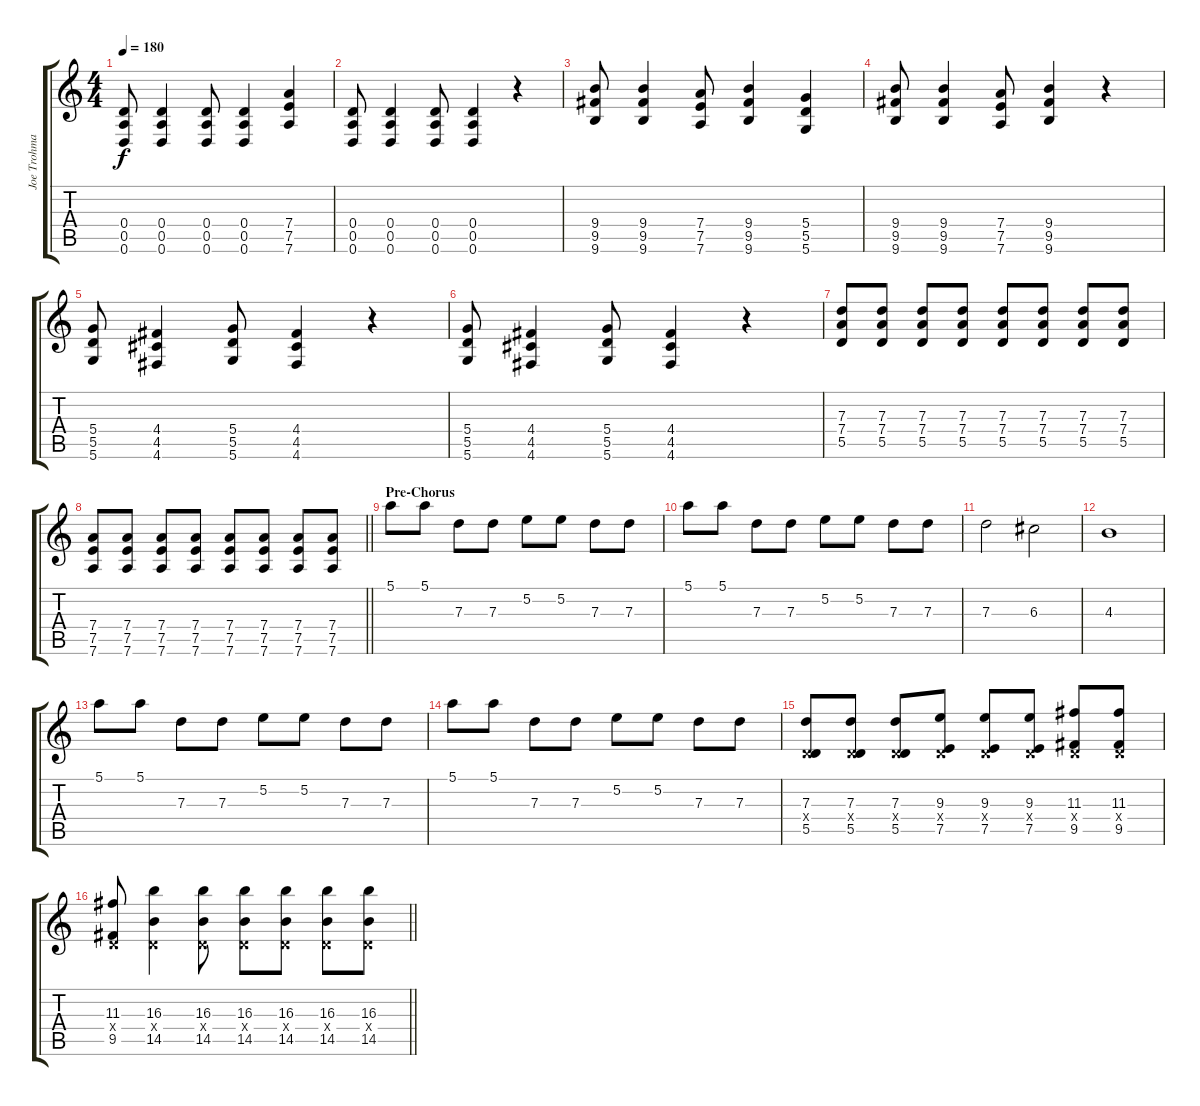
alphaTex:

\track ("Joe Trohman (Lead Guitar)" "Joe Trohma") {instrument distortionguitar}
\staff {score tabs}
\tuning (E4 B3 G3 D3 A2 D2) {hide}
\ts (4 4)
\tempo 180
\clef g2
\ks c
(0.4 0.5 0.6).8{dy f} (0.4 0.5 0.6).4 (0.4 0.5 0.6).8 (0.4 0.5 0.6).4 (7.4 7.5 7.6).4 |
(0.4 0.5 0.6).8 (0.4 0.5 0.6).4 (0.4 0.5 0.6).8 (0.4 0.5 0.6).4 r.4 |
(9.4 9.5 9.6).8 (9.4 9.5 9.6).4 (7.4 7.5 7.6).8 (9.4 9.5 9.6).4 (5.4 5.5 5.6).4 |
(9.4 9.5 9.6).8 (9.4 9.5 9.6).4 (7.4 7.5 7.6).8 (9.4 9.5 9.6).4 r.4 |
(5.4 5.5 5.6).8 (4.4 4.5 4.6).4 (5.4 5.5 5.6).8 (4.4 4.5 4.6).4 r.4 |
(5.4 5.5 5.6).8 (4.4 4.5 4.6).4 (5.4 5.5 5.6).8 (4.4 4.5 4.6).4 r.4 |
(7.3 7.4 5.5).8 (7.3 7.4 5.5).8 (7.3 7.4 5.5).8 (7.3 7.4 5.5).8 (7.3 7.4 5.5).8 (7.3 7.4 5.5).8 (7.3 7.4 5.5).8 (7.3 7.4 5.5).8 |
\barLineRight lightlight
(7.4 7.5 7.6).8 (7.4 7.5 7.6).8 (7.4 7.5 7.6).8 (7.4 7.5 7.6).8 (7.4 7.5 7.6).8 (7.4 7.5 7.6).8 (7.4 7.5 7.6).8 (7.4 7.5 7.6).8 |
\section ("" "Pre-Chorus")
5.1.8 5.1.8 7.3.8 7.3.8 5.2.8 5.2.8 7.3.8 7.3.8 |
5.1.8 5.1.8 7.3.8 7.3.8 5.2.8 5.2.8 7.3.8 7.3.8 |
7.3.2 6.3.2 |
4.3.1 |
5.1.8 5.1.8 7.3.8 7.3.8 5.2.8 5.2.8 7.3.8 7.3.8 |
5.1.8 5.1.8 7.3.8 7.3.8 5.2.8 5.2.8 7.3.8 7.3.8 |
(7.3 0.4{x} 5.5).8 (7.3 0.4{x} 5.5).8 (7.3 0.4{x} 5.5).8 (9.3 0.4{x} 7.5).8 (9.3 0.4{x} 7.5).8 (9.3 0.4{x} 7.5).8 (11.3 0.4{x} 9.5).8 (11.3 0.4{x} 9.5).8 |
\barLineRight lightlight
(11.3 0.4{x} 9.5).8 (16.3 0.4{x} 14.5).4 (16.3 0.4{x} 14.5).8 (16.3 0.4{x} 14.5).8 (16.3 0.4{x} 14.5).8 (16.3 0.4{x} 14.5).8 (16.3 0.4{x} 14.5).8
